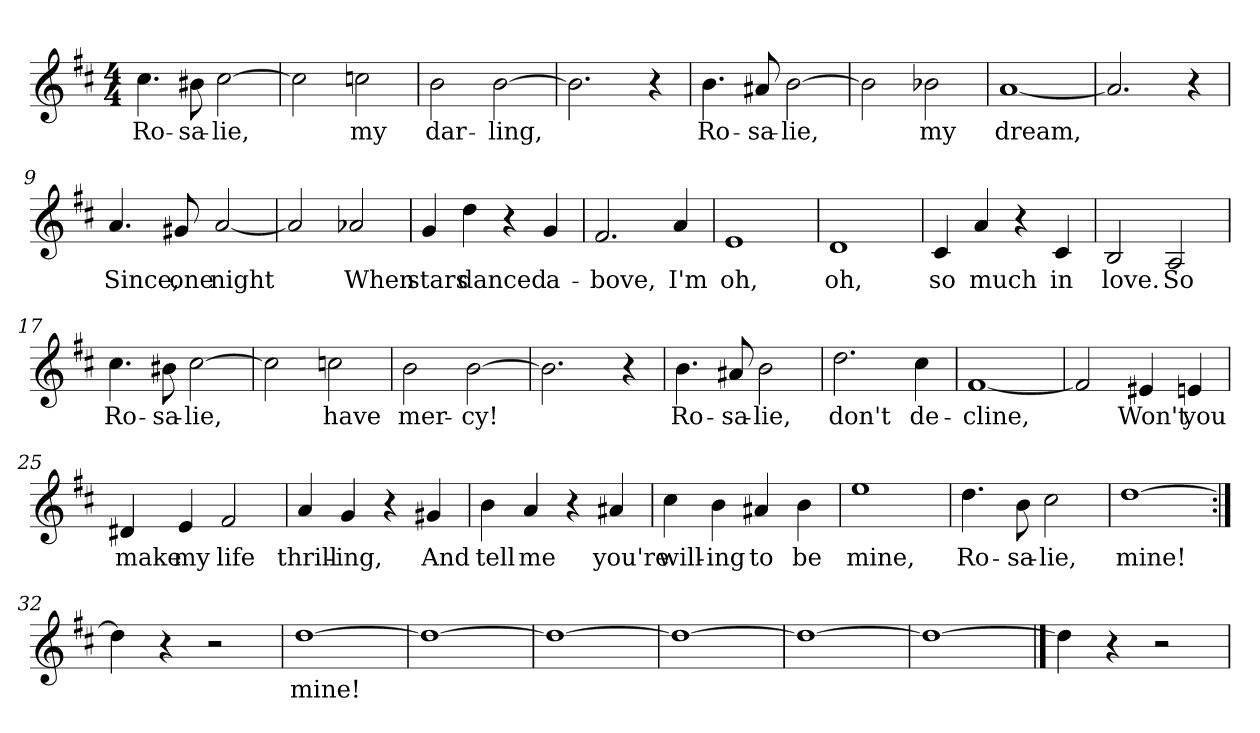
**kern	**text
*part1	*part1
*staff1	*staff1
*clefG2	*
*k[f#c#]	*
*D:	*
*M4/4	*
=1	=1
4.cc#\	Ro-
8b#X\	-sa-
[2cc#\	-lie,
=2	=2
2cc#\]	.
2ccn\	my
=3	=3
2b\	dar-
[2b\	-ling,
=4	=4
2.b\]	.
4r	.
=5	=5
4.b\	Ro-
8a#X/	-sa-
[2b\	-lie,
=6	=6
2b\]	.
2b-X\	my
=7	=7
[1a	dream,
=8	=8
2.a/]	.
4r	.
!!LO:LB:g=z
=9	=9
4.a/	Since,
8g#X/	one
[2a/	night
=10	=10
2a/]	.
2a-X/	When
=11	=11
4g/	stars
4dd\	danced
4r	.
4g/	a-
=12	=12
2.f#/	-bove,
4a/	I'm
=13	=13
1e	oh,
=14	=14
1d	oh,
!!LO:LB:g=z
=15	=15
4c#/	so
4a/	much
4r	.
4c#/	in
=16	=16
2B/	love.
2A/	So
=17	=17
4.cc#\	Ro-
8b#X\	-sa-
[2cc#\	-lie,
=18	=18
2cc#\]	.
2ccn\	have
=19	=19
2b\	mer-
[2b\	-cy!
=20	=20
2.b\]	.
4r	.
!!LO:LB:g=z
=21	=21
4.b\	Ro-
8a#X/	-sa-
2b\	-lie,
=22	=22
2.dd\	don't
4cc#\	de-
=23	=23
[1f#	-cline,
=24	=24
2f#/]	.
4e#X/	Won't
4en/	you
=25	=25
4d#X/	make
4e/	my
2f#/	life
!!LO:LB:g=z
=26	=26
4a/	thrill-
4g/	-ing,
4r	.
4g#X/	And
=27	=27
4b\	tell
4a/	me
4r	.
4a#X/	you're
=28	=28
4cc#\	will-
4b\	-ing
4a#X/	to
4b\	be
=29	=29
1ee	mine,
=30	=30
4.dd\	Ro-
8b\	-sa-
2cc#\	-lie,
!!LO:LB:g=z
=31	=31
[1dd	mine!
=32:|!	=32:|!
4dd\]	.
4r	.
2r	.
=33	=33
[1dd	mine!
=34	=34
1dd_	.
=35	=35
1dd_	.
=36	=36
1dd_	.
=37	=37
1dd_	.
=38	=38
1dd_	.
==39	==39
4dd\]	.
4r	.
2r	.
=	=
*-	*-
